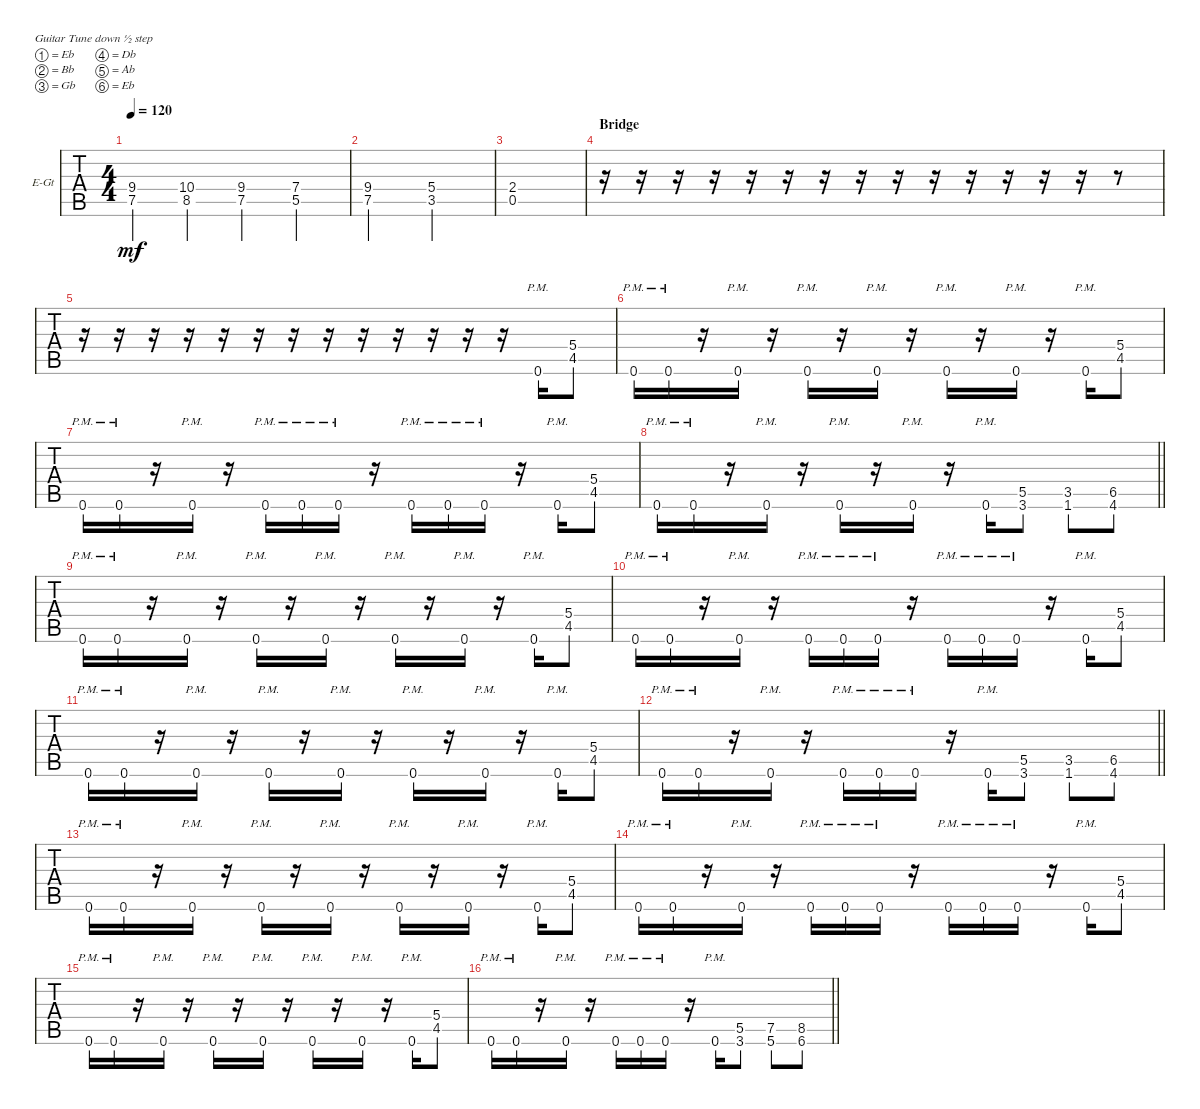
\defaultSystemsLayout 4
\bracketExtendMode groupsimilarinstruments
\firstSystemTrackNameOrientation horizontal
\otherSystemsTrackNameOrientation horizontal
\track ("Electric Guitar" "E-Gt") {instrument distortionguitar}
\staff {tabs}
\tuning (Eb4 Bb3 Gb3 Db3 Ab2 Eb2)
\ts (4 4)
\tempo 120
\clef g2
\ks c
(9.4 7.5).4{dy mf} (10.4 8.5).4 (9.4 7.5).4 (7.4 5.5).4 |
(9.4 7.5).2 (5.4 3.5).2 |
(2.4 0.5).1 |
\section ("" "Bridge")
r.16 r.16 r.16 r.16 r.16 r.16 r.16 r.16 r.16 r.16 r.16 r.16 r.16 r.16 r.8 |
r.16 r.16 r.16 r.16 r.16 r.16 r.16 r.16 r.16 r.16 r.16 r.16 r.16 0.6{pm}.16 (5.4 4.5).8 |
0.6{pm}.16 0.6{pm}.16 r.16 0.6{pm}.16 r.16 0.6{pm}.16 r.16 0.6{pm}.16 r.16 0.6{pm}.16 r.16 0.6{pm}.16 r.16 0.6{pm}.16 (5.4 4.5).8 |
0.6{pm}.16 0.6{pm}.16 r.16 0.6{pm}.16 r.16 0.6{pm}.16 0.6{pm}.16 0.6{pm}.16 r.16 0.6{pm}.16 0.6{pm}.16 0.6{pm}.16 r.16 0.6{pm}.16 (5.4 4.5).8 |
\barLineRight lightlight
0.6{pm}.16 0.6{pm}.16 r.16 0.6{pm}.16 r.16 0.6{pm}.16 r.16 0.6{pm}.16 r.16 0.6{pm}.16 (5.5 3.6).8 (3.5 1.6).8 (6.5 4.6).8 |
0.6{pm}.16 0.6{pm}.16 r.16 0.6{pm}.16 r.16 0.6{pm}.16 r.16 0.6{pm}.16 r.16 0.6{pm}.16 r.16 0.6{pm}.16 r.16 0.6{pm}.16 (5.4 4.5).8 |
0.6{pm}.16 0.6{pm}.16 r.16 0.6{pm}.16 r.16 0.6{pm}.16 0.6{pm}.16 0.6{pm}.16 r.16 0.6{pm}.16 0.6{pm}.16 0.6{pm}.16 r.16 0.6{pm}.16 (5.4 4.5).8 |
0.6{pm}.16 0.6{pm}.16 r.16 0.6{pm}.16 r.16 0.6{pm}.16 r.16 0.6{pm}.16 r.16 0.6{pm}.16 r.16 0.6{pm}.16 r.16 0.6{pm}.16 (5.4 4.5).8 |
\barLineRight lightlight
0.6{pm}.16 0.6{pm}.16 r.16 0.6{pm}.16 r.16 0.6{pm}.16 0.6{pm}.16 0.6{pm}.16 r.16 0.6{pm}.16 (5.5 3.6).8 (3.5 1.6).8 (6.5 4.6).8 |
0.6{pm}.16 0.6{pm}.16 r.16 0.6{pm}.16 r.16 0.6{pm}.16 r.16 0.6{pm}.16 r.16 0.6{pm}.16 r.16 0.6{pm}.16 r.16 0.6{pm}.16 (5.4 4.5).8 |
0.6{pm}.16 0.6{pm}.16 r.16 0.6{pm}.16 r.16 0.6{pm}.16 0.6{pm}.16 0.6{pm}.16 r.16 0.6{pm}.16 0.6{pm}.16 0.6{pm}.16 r.16 0.6{pm}.16 (5.4 4.5).8 |
0.6{pm}.16 0.6{pm}.16 r.16 0.6{pm}.16 r.16 0.6{pm}.16 r.16 0.6{pm}.16 r.16 0.6{pm}.16 r.16 0.6{pm}.16 r.16 0.6{pm}.16 (5.4 4.5).8 |
\barLineRight lightlight
0.6{pm}.16 0.6{pm}.16 r.16 0.6{pm}.16 r.16 0.6{pm}.16 0.6{pm}.16 0.6{pm}.16 r.16 0.6{pm}.16 (5.5 3.6).8 (7.5 5.6).8 (8.5 6.6).8
